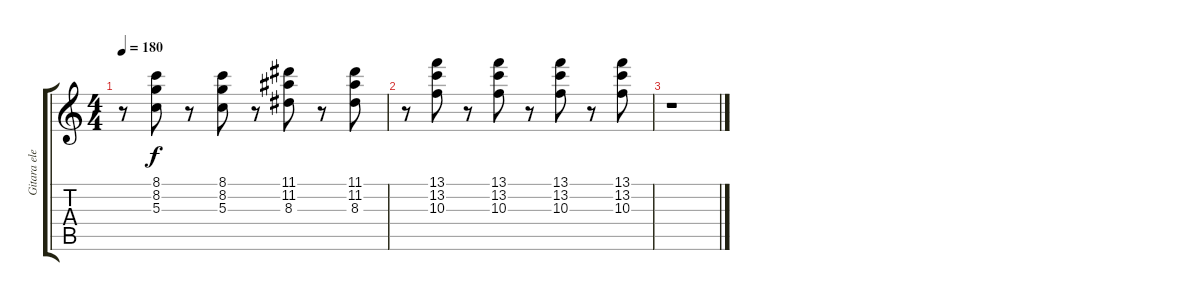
\track ("Gitara elektryczna" "Gitara ele") {instrument distortionguitar}
\staff {score tabs}
\tuning (E4 B3 G3 D3 A2 E2) {hide}
\ts (4 4)
\tempo 180
\clef g2
\ks c
r.8{dy f} (8.1 8.2 5.3).8 r.8 (8.1 8.2 5.3).8 r.8 (11.1 11.2 8.3).8 r.8 (11.1 11.2 8.3).8 |
r.8 (13.1 13.2 10.3).8 r.8 (13.1 13.2 10.3).8 r.8 (13.1 13.2 10.3).8 r.8 (13.1 13.2 10.3).8 |
r.1
